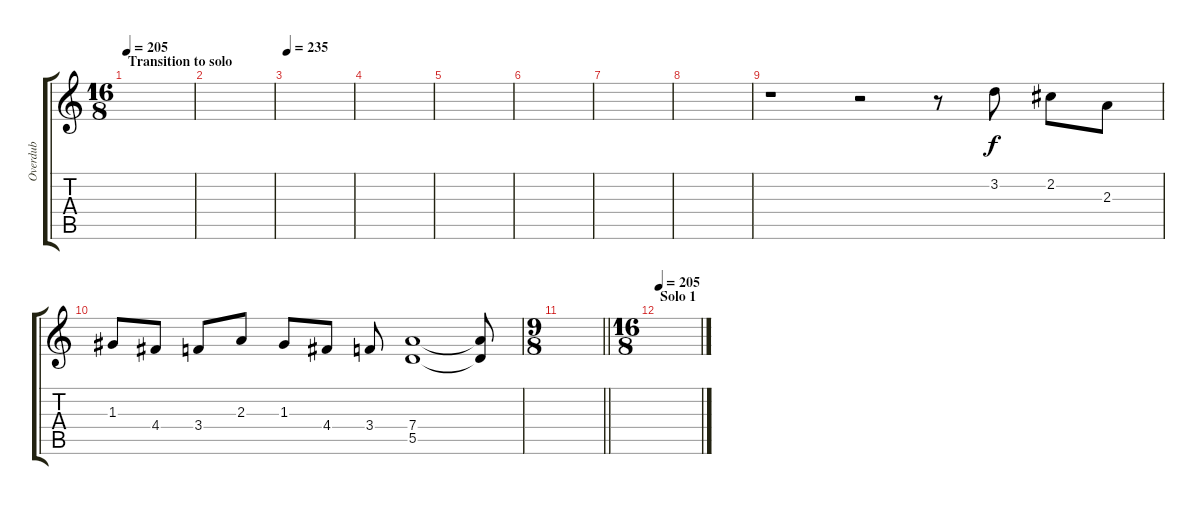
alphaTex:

\track ("Overdub" "Overdub") {instrument distortionguitar}
\staff {score tabs}
\tuning (E4 B3 G3 D3 A2 E2) {hide}
\ts (16 8)
\section ("" "Transition to solo")
\tempo 205
\clef g2
\ks c
|
|
\tempo 235
|
|
|
|
|
|
r.1 r.2 r.8 3.2.8 2.2.8 2.3.8 |
1.3.8 4.4.8 3.4.8 2.3.8 1.3.8 4.4.8 3.4.8 (7.4 5.5).1 (7.4{t} 5.5{t}).8 |
\ts (9 8)
\barLineRight lightlight
|
\ts (16 8)
\section ("" "Solo 1")
\tempo 205
